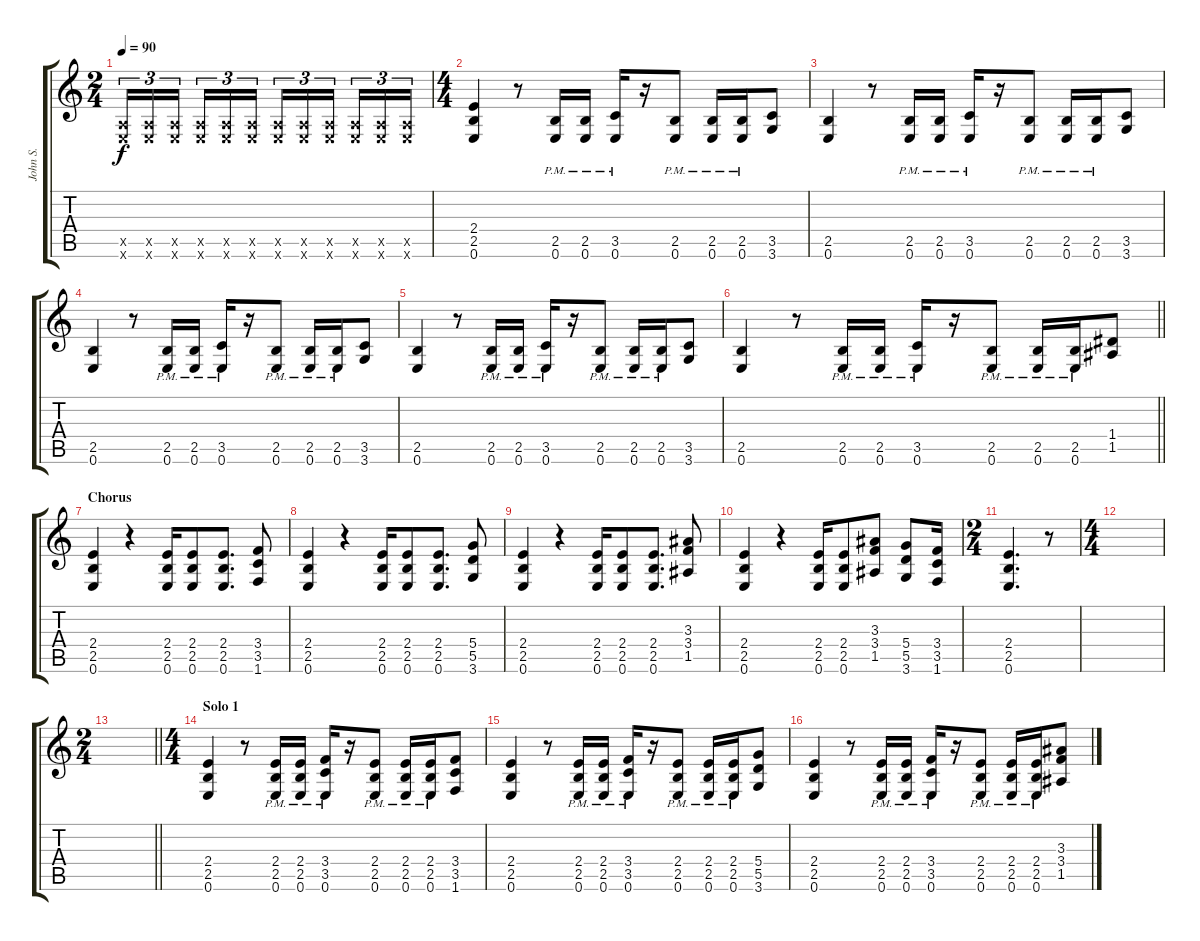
\track ("John S." "John S.") {instrument overdrivenguitar}
\staff {score tabs}
\tuning (E4 B3 G3 D3 A2 E2) {hide}
\ts (2 4)
\tempo 90
\clef g2
\ks c
(0.5{x} 0.6{x}).16{tu (3 2) dy f} (0.5{x} 0.6{x}).16{tu (3 2)} (0.5{x} 0.6{x}).16{tu (3 2) beam splitsecondary} (0.5{x} 0.6{x}).16{tu (3 2)} (0.5{x} 0.6{x}).16{tu (3 2)} (0.5{x} 0.6{x}).16{tu (3 2)} (0.5{x} 0.6{x}).16{tu (3 2)} (0.5{x} 0.6{x}).16{tu (3 2)} (0.5{x} 0.6{x}).16{tu (3 2) beam splitsecondary} (0.5{x} 0.6{x}).16{tu (3 2)} (0.5{x} 0.6{x}).16{tu (3 2)} (0.5{x} 0.6{x}).16{tu (3 2)} |
\ts (4 4)
(2.4 2.5 0.6).4 r.8 (2.5{pm} 0.6{pm}).16 (2.5{pm} 0.6{pm}).16 (3.5{pm} 0.6{pm}).16 r.16 (2.5{pm} 0.6{pm}).8 (2.5{pm} 0.6{pm}).16 (2.5{pm} 0.6{pm}).16 (3.5 3.6).8 |
(2.5 0.6).4 r.8 (2.5{pm} 0.6{pm}).16 (2.5{pm} 0.6{pm}).16 (3.5{pm} 0.6{pm}).16 r.16 (2.5{pm} 0.6{pm}).8 (2.5{pm} 0.6{pm}).16 (2.5{pm} 0.6{pm}).16 (3.5 3.6).8 |
(2.5 0.6).4 r.8 (2.5{pm} 0.6{pm}).16 (2.5{pm} 0.6{pm}).16 (3.5{pm} 0.6{pm}).16 r.16 (2.5{pm} 0.6{pm}).8 (2.5{pm} 0.6{pm}).16 (2.5{pm} 0.6{pm}).16 (3.5 3.6).8 |
(2.5 0.6).4 r.8 (2.5{pm} 0.6{pm}).16 (2.5{pm} 0.6{pm}).16 (3.5{pm} 0.6{pm}).16 r.16 (2.5{pm} 0.6{pm}).8 (2.5{pm} 0.6{pm}).16 (2.5{pm} 0.6{pm}).16 (3.5 3.6).8 |
\barLineRight lightlight
(2.5 0.6).4 r.8 (2.5{pm} 0.6{pm}).16 (2.5{pm} 0.6{pm}).16 (3.5{pm} 0.6{pm}).16 r.16 (2.5{pm} 0.6{pm}).8 (2.5{pm} 0.6{pm}).16 (2.5{pm} 0.6{pm}).16 (1.4 1.5).8 |
\section ("" "Chorus")
(2.4 2.5 0.6).4 r.4 (2.4 2.5 0.6).16 (2.4 2.5 0.6).8 (2.4 2.5 0.6).8{d} (3.4 3.5 1.6).8 |
(2.4 2.5 0.6).4 r.4 (2.4 2.5 0.6).16 (2.4 2.5 0.6).8 (2.4 2.5 0.6).8{d} (5.4 5.5 3.6).8 |
(2.4 2.5 0.6).4 r.4 (2.4 2.5 0.6).16 (2.4 2.5 0.6).8 (2.4 2.5 0.6).8{d} (3.3 3.4 1.5).8 |
(2.4 2.5 0.6).4 r.4 (2.4 2.5 0.6).16 (2.4 2.5 0.6).8 (3.3 3.4 1.5).8 (5.4 5.5 3.6).8 (3.4 3.5 1.6).16 |
\ts (2 4)
(2.4 2.5 0.6).4{d} r.8 |
\ts (4 4)
|
\ts (2 4)
\barLineRight lightlight
|
\ts (4 4)
\section ("" "Solo 1")
(2.4 2.5 0.6).4 r.8 (2.4{pm} 2.5{pm} 0.6{pm}).16 (2.4{pm} 2.5{pm} 0.6{pm}).16 (3.4{pm} 3.5{pm} 0.6{pm}).16 r.16 (2.4{pm} 2.5{pm} 0.6{pm}).8 (2.4{pm} 2.5{pm} 0.6{pm}).16 (2.4{pm} 2.5{pm} 0.6{pm}).16 (3.4 3.5 1.6).8 |
(2.4 2.5 0.6).4 r.8 (2.4{pm} 2.5{pm} 0.6{pm}).16 (2.4{pm} 2.5{pm} 0.6{pm}).16 (3.4{pm} 3.5{pm} 0.6{pm}).16 r.16 (2.4{pm} 2.5{pm} 0.6{pm}).8 (2.4{pm} 2.5{pm} 0.6{pm}).16 (2.4{pm} 2.5{pm} 0.6{pm}).16 (5.4 5.5 3.6).8 |
(2.4 2.5 0.6).4 r.8 (2.4{pm} 2.5{pm} 0.6{pm}).16 (2.4{pm} 2.5{pm} 0.6{pm}).16 (3.4{pm} 3.5{pm} 0.6{pm}).16 r.16 (2.4{pm} 2.5{pm} 0.6{pm}).8 (2.4{pm} 2.5{pm} 0.6{pm}).16 (2.4{pm} 2.5{pm} 0.6{pm}).16 (3.3 3.4 1.5).8
